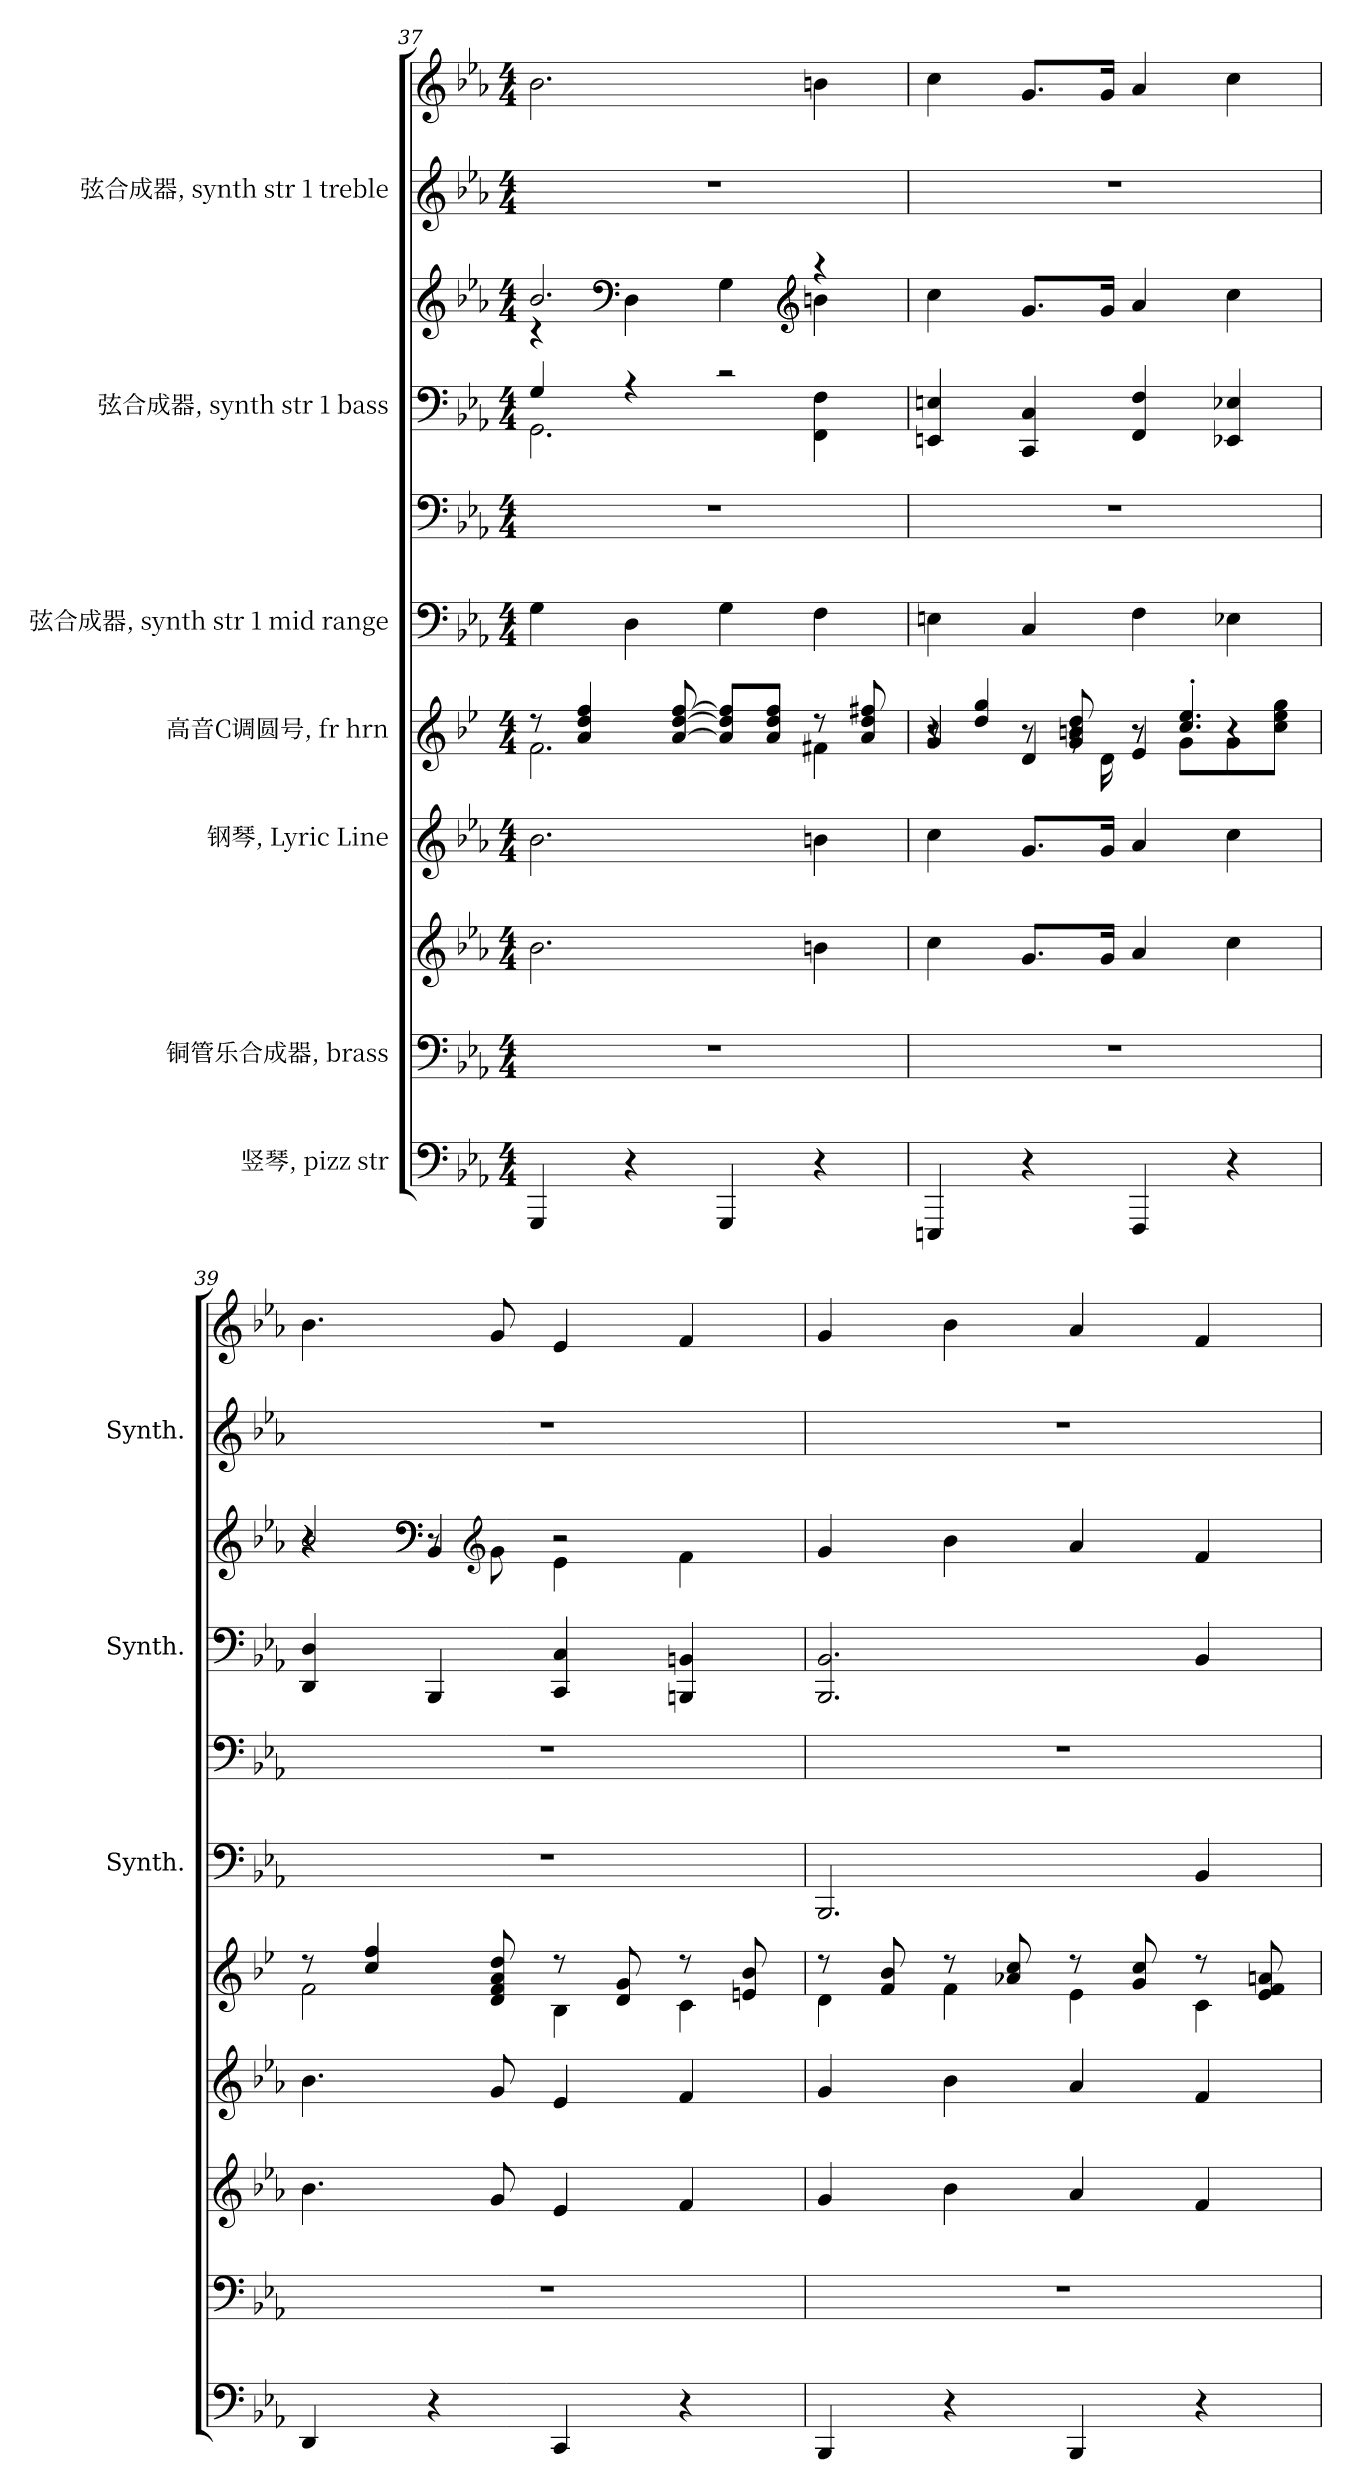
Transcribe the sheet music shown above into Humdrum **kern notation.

**kern	**kern	**kern	**kern	**kern	**kern	**kern	**kern	**kern	**kern	**kern
*part7	*part6	*part6	*part5	*part4	*part3	*part3	*part2	*part2	*part1	*part1
*staff11	*staff10	*staff9	*staff8	*staff7	*staff6	*staff5	*staff4	*staff3	*staff2	*staff1
*I"竖琴, pizz str	*I"铜管乐合成器, brass	*	*I"钢琴, Lyric Line	*I"高音C调圆号, fr hrn	*I"弦合成器, synth str 1 mid range	*	*I"弦合成器, synth str 1 bass	*	*I"弦合成器, synth str 1 treble	*
*	*	*	*	*	*I'Synth.	*	*I'Synth.	*	*I'Synth.	*
!!LO:PB:g=z
*clefF4	*clefF4	*clefG2	*clefG2	*clefG2	*clefF4	*clefF4	*clefF4	*clefG2	*clefG2	*clefG2
*	*	*	*	*ITrd4c7	*	*	*	*	*	*
*k[b-e-a-]	*k[b-e-a-]	*k[b-e-a-]	*k[b-e-a-]	*k[b-e-a-]	*k[b-e-a-]	*k[b-e-a-]	*k[b-e-a-]	*k[b-e-a-]	*k[b-e-a-]	*k[b-e-a-]
*M4/4	*M4/4	*M4/4	*M4/4	*M4/4	*M4/4	*M4/4	*M4/4	*M4/4	*M4/4	*M4/4
=37	=37	=37	=37	=37	=37	=37	=37	=37	=37	=37
*	*	*	*	*^	*	*	*^	*^	*	*
4GGG/	1r	2.b-\	2.b-\	8r	2.B-\	4G\	1r	4G/	2.GG\	2.b-/	4r	1r	2.b-\
.	.	.	.	4d/ 4g/ 4b-/	.	.	.	.	.	.	.	.	.
*	*	*	*	*	*	*	*	*	*	*clefF4	*	*	*
4r	.	.	.	.	.	4D\	.	4r	.	.	4D\	.	.
.	.	.	.	[8d/ [8g/ [8b-/	.	.	.	.	.	.	.	.	.
4GGG/	.	.	.	8d/] 8g/] 8b-/]L	.	4G\	.	2r	.	.	4G\	.	.
.	.	.	.	8d/ 8g/ 8b-/J	.	.	.	.	.	.	.	.	.
*	*	*	*	*	*	*	*	*	*	*clefG2	*	*	*
4r	.	4bn\	4bn\	8r	4Bn\	4F\	.	.	4FF\ 4F\	4r	4bn\	.	4bn\
.	.	.	.	8d/ 8g/ 8bn/	.	.	.	.	.	.	.	.	.
*	*	*	*	*	*	*	*	*v	*v	*	*	*	*
*	*	*	*	*	*	*	*	*	*v	*v	*	*
=38	=38	=38	=38	=38	=38	=38	=38	=38	=38	=38	=38
*	*	*	*	*	*^	*	*	*	*	*	*
4EEEn/	1r	4cc\	4cc\	8r	4r	4c/	4En\	1r	4EEn/ 4En/	4cc\	1r	4cc\
.	.	.	.	4g/ 4cc/	.	.	.	.	.	.	.	.
4r	.	8.g/L	8.g/L	.	8r	4G/	4C/	.	4CC/ 4C/	8.g/L	.	8.g/L
.	.	.	.	8c/ 8en/ 8g/	16r	.	.	.	.	.	.	.
.	.	16g/Jk	16g/Jk	.	16G\	.	.	.	.	16g/Jk	.	16g/Jk
4FFF/	.	4a-/	4a-/	8r	8r	4A-/	4F\	.	4FF/ 4F/	4a-/	.	4a-/
.	.	.	.	4.f/' 4.a-/'	8c\L	.	.	.	.	.	.	.
4r	.	4cc\	4cc\	.	8c\	4r	4E-X\	.	4EE-X/ 4E-X/	4cc\	.	4cc\
.	.	.	.	.	8f\ 8a-\ 8cc\J	.	.	.	.	.	.	.
*	*	*	*	*	*v	*v	*	*	*	*	*	*
!!LO:PB:g=z
=39	=39	=39	=39	=39	=39	=39	=39	=39	=39	=39	=39
*	*	*	*	*	*	*	*	*	*^	*	*
*	*	*	*	*	*	*	*	*	*	*^	*	*
4DD/	1r	4.b-\	4.b-\	8r	2B-\	1r	1r	4DD/ 4D/	2b-/	4r	4r	1r	4.b-\
.	.	.	.	4f/ 4b-/	.	.	.	.	.	.	.	.	.
*	*	*	*	*	*	*	*	*	*clefF4	*	*	*	*
4r	.	.	.	.	.	.	.	4BBB-/	.	8r	4BB-/	.	.
*	*	*	*	*	*	*	*	*	*clefG2	*	*	*	*
.	.	8g/	8g/	8G/ 8B-/ 8d/ 8g/	.	.	.	.	.	8g\	.	.	8g/
4CC/	.	4e-/	4e-/	8r	4E-\	.	.	4CC/ 4C/	2r	4e-\	2r	.	4e-/
.	.	.	.	8G/ 8c/	.	.	.	.	.	.	.	.	.
4r	.	4f/	4f/	8r	4F\	.	.	4BBBn/ 4BBn/	.	4f\	.	.	4f/
.	.	.	.	8An/ 8e-/	.	.	.	.	.	.	.	.	.
*	*	*	*	*	*	*	*	*	*v	*v	*v	*	*
=40	=40	=40	=40	=40	=40	=40	=40	=40	=40	=40	=40
*	*	*	*	*	*	*	*	*	*	*	*MM65
4BBB-/	1r	4g/	4g/	8r	4G\	2.BBB-/	1r	2.BBB-/ 2.BB-/	4g/	1r	4g/
.	.	.	.	8B-/ 8e-/	.	.	.	.	.	.	.
4r	.	4b-\	4b-\	8r	4B-\	.	.	.	4b-\	.	4b-\
.	.	.	.	8d-X/ 8f/	.	.	.	.	.	.	.
4BBB-/	.	4a-/	4a-/	8r	4A-\	.	.	.	4a-/	.	4a-/
.	.	.	.	8c/ 8f/	.	.	.	.	.	.	.
4r	.	4f/	4f/	8r	4F\	4BB-/	.	4BB-/	4f/	.	4f/
.	.	.	.	8A-/ 8B-/ 8dn/	.	.	.	.	.	.	.
*	*	*	*	*v	*v	*	*	*	*	*	*
=	=	=	=	=	=	=	=	=	=	=
*-	*-	*-	*-	*-	*-	*-	*-	*-	*-	*-
